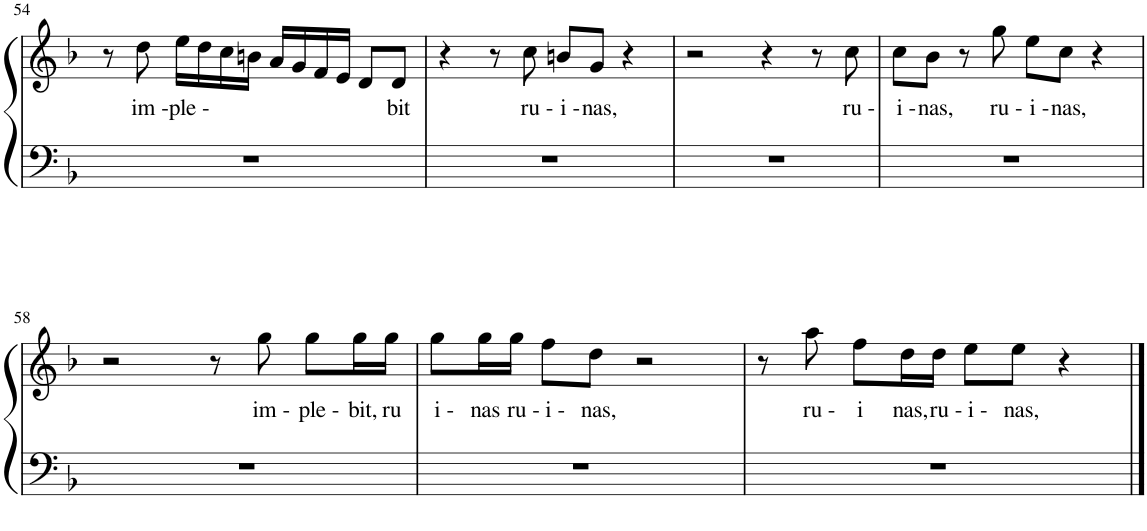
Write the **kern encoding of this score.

**kern	**kern	**text
*part1	*part1	*part1
*staff2	*staff1	*staff1
*I"Piano	*	*
*I'Pno.	*	*
!!LO:PB:g=z
*clefF4	*clefG2	*
*k[b-]	*k[b-]	*
*M4/4	*M4/4	*
*met(c)	*met(c)	*
=54	=54	=54
1r	8r	.
!	!	!LO:LY:b
.	8dd\	im -
!	!	!LO:LY:b
.	16ee\LL	ple -
.	16dd\	.
.	16cc\	.
.	16bn\JJ	.
.	16a/LL	.
.	16g/	.
.	16f/	.
.	16e/JJ	.
.	8d/L	.
!	!	!LO:LY:b
.	8d/J	bit
=55	=55	=55
1r	4r	.
.	8r	.
!	!	!LO:LY:b
.	8cc\	ru -
!	!	!LO:LY:b
.	8bn/L	i -
!	!	!LO:LY:b
.	8g/J	nas,
.	4r	.
=56	=56	=56
1r	2r	.
.	4r	.
.	8r	.
!	!	!LO:LY:b
.	8cc\	ru -
=57	=57	=57
!	!	!LO:LY:b
1r	8cc\L	i -
!	!	!LO:LY:b
.	8b-\J	nas,
.	8r	.
!	!	!LO:LY:b
.	8gg\	ru -
!	!	!LO:LY:b
.	8ee\L	i -
!	!	!LO:LY:b
.	8cc\J	nas,
.	4r	.
!!LO:LB:g=z
=58	=58	=58
1r	2r	.
.	8r	.
!	!	!LO:LY:b
.	8gg\	im -
!	!	!LO:LY:b
.	8gg\L	ple -
!	!	!LO:LY:b
.	16gg\L	bit,
!	!	!LO:LY:b
.	16gg\JJ	ru
=59	=59	=59
!	!	!LO:LY:b
1r	8gg\L	i -
!	!	!LO:LY:b
.	16gg\L	nas
!	!	!LO:LY:b
.	16gg\JJ	ru -
!	!	!LO:LY:b
.	8ff\L	i -
!	!	!LO:LY:b
.	8dd\J	nas,
.	2r	.
=60	=60	=60
1r	8r	.
!	!	!LO:LY:b
.	8aa\	ru -
!	!	!LO:LY:b
.	8ff\L	i
!	!	!LO:LY:b
.	16dd\L	nas,
!	!	!LO:LY:b
.	16dd\JJ	ru -
!	!	!LO:LY:b
.	8ee\L	i -
!	!	!LO:LY:b
.	8ee\J	nas,
.	4r	.
==	==	==
*-	*-	*-
